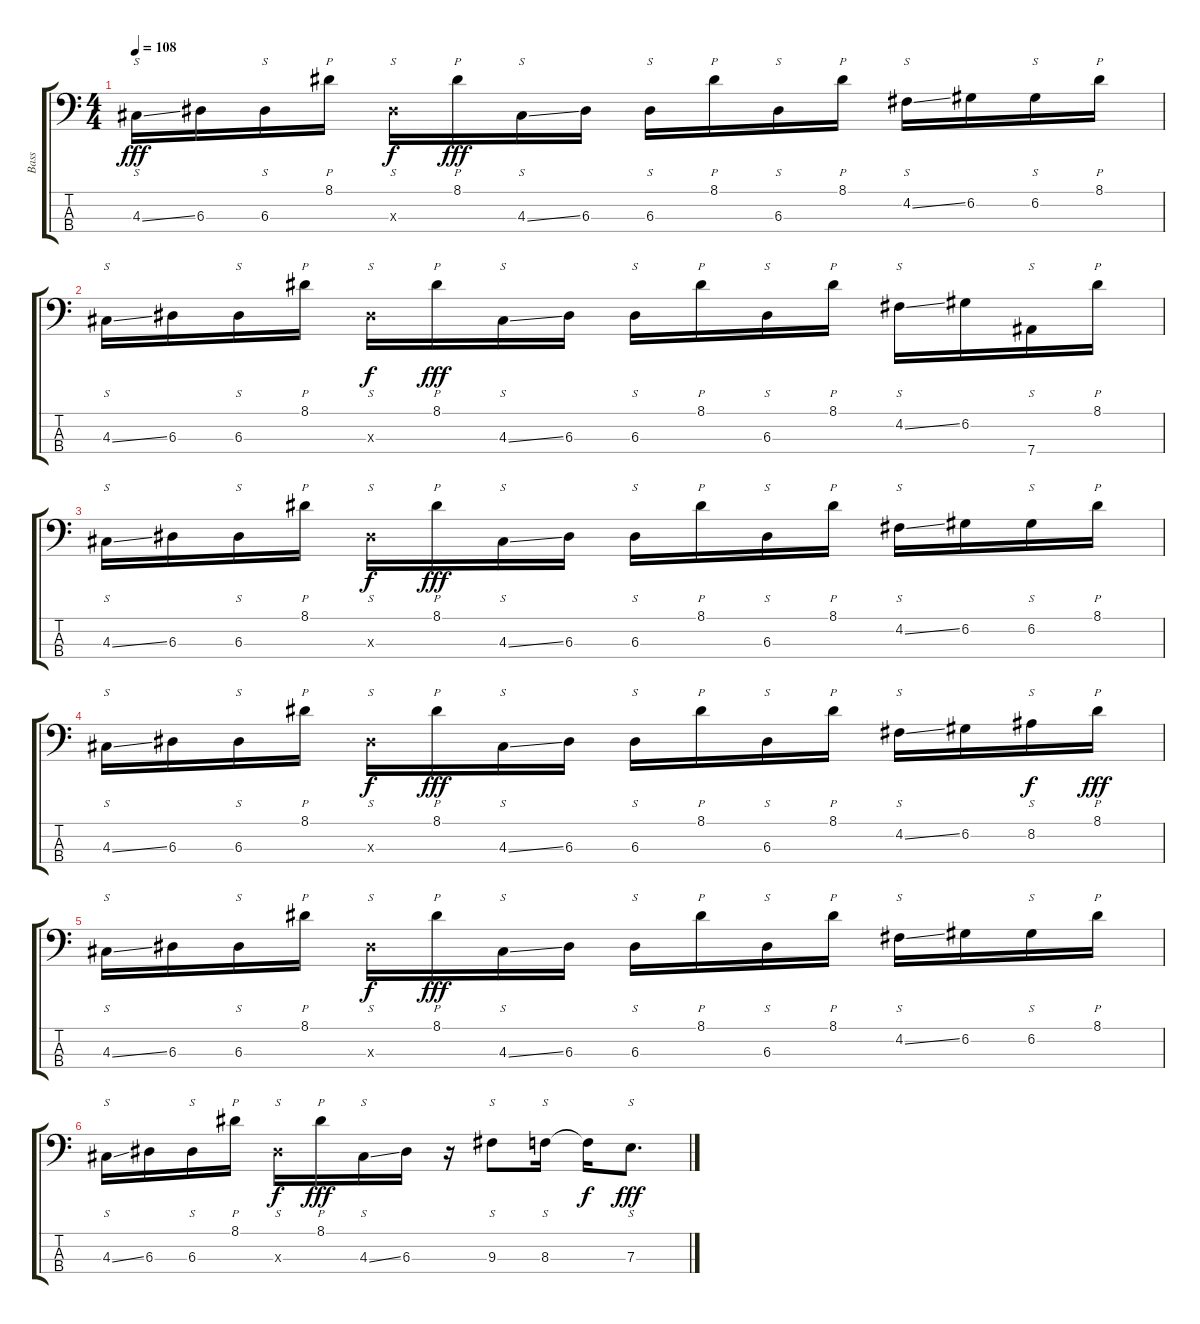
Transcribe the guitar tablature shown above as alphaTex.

\track ("Bass" "Bass") {instrument slapbass1}
\staff {score tabs}
\tuning (G2 D2 A1 Eb1) {hide}
\ts (4 4)
\tempo 108
\clef f4
\ks c
4.3{ss}.16{s dy fff} 6.3.16 6.3.16{s} 8.1.16{p} 6.3{x}.16{s dy f} 8.1.16{p dy fff} 4.3{ss}.16{s} 6.3.16 6.3.16{s} 8.1.16{p} 6.3.16{s} 8.1.16{p} 4.2{ss}.16{s} 6.2.16 6.2.16{s} 8.1.16{p} |
4.3{ss}.16{s} 6.3.16 6.3.16{s} 8.1.16{p} 6.3{x}.16{s dy f} 8.1.16{p dy fff} 4.3{ss}.16{s} 6.3.16 6.3.16{s} 8.1.16{p} 6.3.16{s} 8.1.16{p} 4.2{ss}.16{s} 6.2.16 7.4.16{s} 8.1.16{p} |
4.3{ss}.16{s} 6.3.16 6.3.16{s} 8.1.16{p} 6.3{x}.16{s dy f} 8.1.16{p dy fff} 4.3{ss}.16{s} 6.3.16 6.3.16{s} 8.1.16{p} 6.3.16{s} 8.1.16{p} 4.2{ss}.16{s} 6.2.16 6.2.16{s} 8.1.16{p} |
4.3{ss}.16{s} 6.3.16 6.3.16{s} 8.1.16{p} 6.3{x}.16{s dy f} 8.1.16{p dy fff} 4.3{ss}.16{s} 6.3.16 6.3.16{s} 8.1.16{p} 6.3.16{s} 8.1.16{p} 4.2{ss}.16{s} 6.2.16 8.2.16{s dy f} 8.1.16{p dy fff} |
4.3{ss}.16{s} 6.3.16 6.3.16{s} 8.1.16{p} 6.3{x}.16{s dy f} 8.1.16{p dy fff} 4.3{ss}.16{s} 6.3.16 6.3.16{s} 8.1.16{p} 6.3.16{s} 8.1.16{p} 4.2{ss}.16{s} 6.2.16 6.2.16{s} 8.1.16{p} |
4.3{ss}.16{s} 6.3.16 6.3.16{s} 8.1.16{p} 6.3{x}.16{s dy f} 8.1.16{p dy fff} 4.3{ss}.16{s} 6.3.16 r.16 9.3.8{s} 8.3.16{s} 8.3{t}.16{dy f} 7.3.8{s d dy fff}
